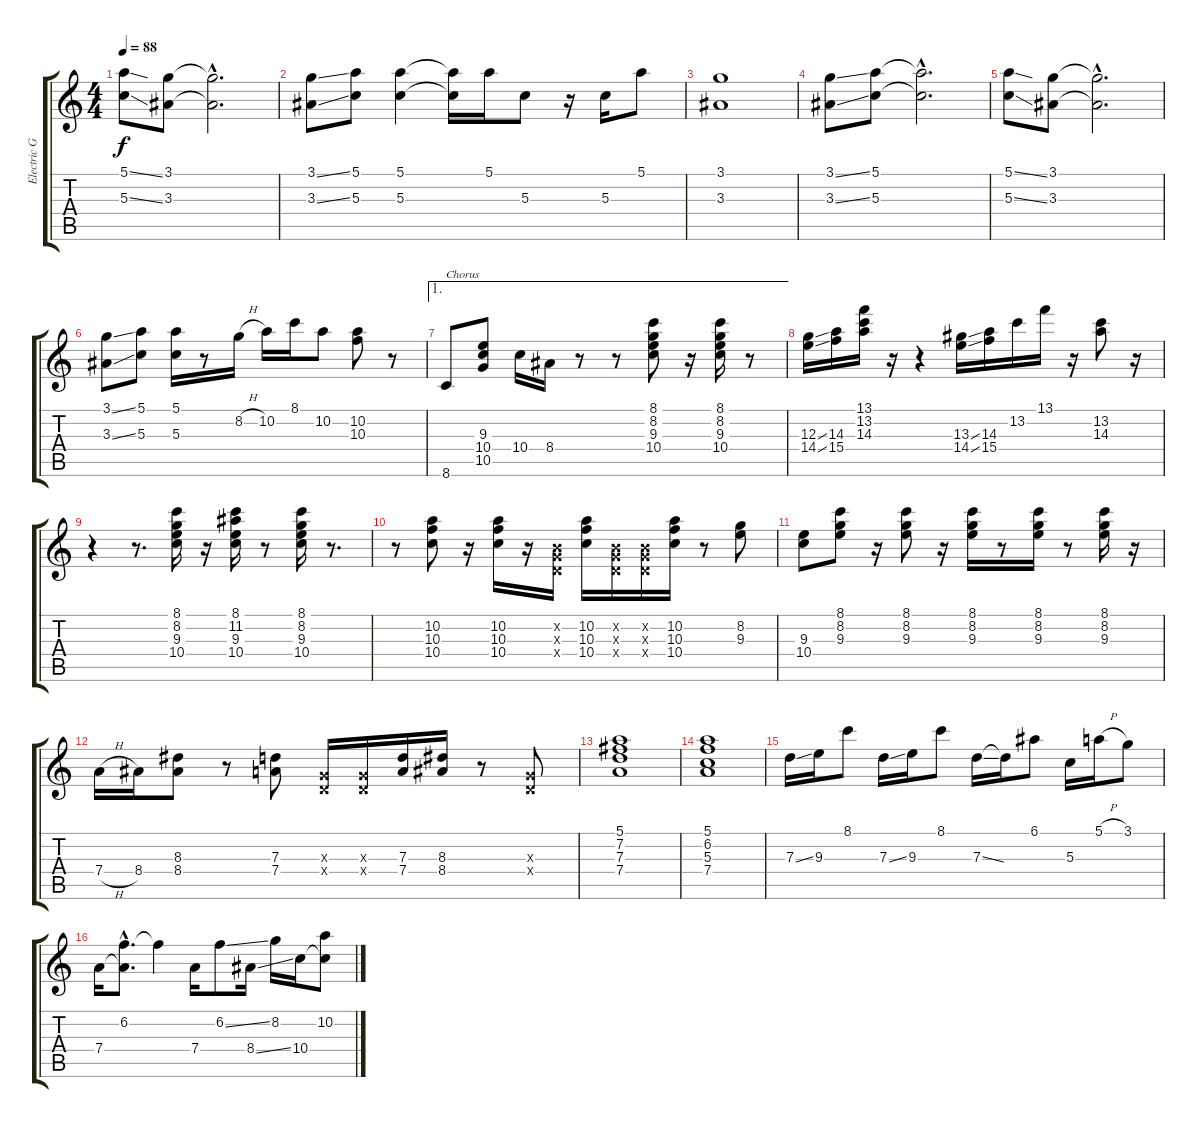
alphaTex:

\track ("Electric Guitar" "Electric G") {instrument electricguitarjazz}
\staff {score tabs}
\tuning (E4 B3 G3 D3 A2 E2) {hide}
\ts (4 4)
\tempo 88
\clef g2
\ks c
(5.1{ss} 5.3{ss}).8{dy f} (3.1 3.3).8 (3.1{hac t} 3.3{hac t}).2{d} |
(3.1{ss} 3.3{ss}).8 (5.1 5.3).8 (5.1 5.3).4 (5.1{t} 5.3{t}).16 5.1.16 5.3.8 r.16 5.3.16 5.1.8 |
(3.1 3.3).1 |
(3.1{ss} 3.3{ss}).8 (5.1 5.3).8 (5.1{hac t} 5.3{hac t}).2{d} |
(5.1{ss} 5.3{ss}).8 (3.1 3.3).8 (3.1{hac t} 3.3{hac t}).2{d} |
(3.1{ss} 3.3{ss}).8 (5.1 5.3).8 (5.1 5.3).16 r.8 8.2{h}.16 10.2.16 8.1.16 10.2.8 (10.2 10.3).8 r.8 |
\ae 1
8.6.8{txt "Chorus"} (9.3 10.4 10.5).8 10.4.16 8.4.16 r.8 r.8 (8.1 8.2 9.3 10.4).8 r.16 (8.1 8.2 9.3 10.4).16 r.8 |
(12.3{ss} 14.4{ss}).16 (14.3 15.4).16 (13.1 13.2 14.3).16 r.16 r.4 (13.3{ss} 14.4{ss}).16 (14.3 15.4).16 13.2.16 13.1.16 r.16 (13.2 14.3).8 r.16 |
r.4 r.8{d} (8.1 8.2 9.3 10.4).16 r.16 (8.1 11.2 9.3 10.4).16 r.8 (8.1 8.2 9.3 10.4).16 r.8{d} |
r.8 (10.2 10.3 10.4).8 r.16 (10.2 10.3 10.4).16 r.16 (0.2{x} 0.3{x} 0.4{x}).16 (10.2 10.3 10.4).16 (0.2{x} 0.3{x} 0.4{x}).16 (0.2{x} 0.3{x} 0.4{x}).16 (10.2 10.3 10.4).16 r.8 (8.2 9.3).8 |
(9.3 10.4).8 (8.1 8.2 9.3).8 r.16 (8.1 8.2 9.3).8 r.16 (8.1 8.2 9.3).16 r.8 (8.1 8.2 9.3).16 r.8 (8.1 8.2 9.3).16 r.16 |
7.4{h}.16 8.4.16 (8.3 8.4).8 r.8 (7.3 7.4).8 (0.3{x} 0.4{x}).16 (0.3{x} 0.4{x}).16 (7.3 7.4).16 (8.3 8.4).16 r.8 (0.3{x} 0.4{x}).8 |
(5.1 7.2 7.3 7.4).1 |
(5.1 6.2 5.3 7.4).1 |
7.3{ss}.16 9.3.16 8.1.8 7.3{ss}.16 9.3.16 8.1.8 7.3{ss}.16 7.3{t}.16 6.1.8 5.3.16 5.1{h}.16 3.1.8 |
7.4.16 (6.2{hac} 7.4{hac t}).8{d} 6.2{t}.4 7.4.16 6.2{ss}.8 8.4{ss}.16 8.2.16 10.4.16 (10.2 10.4{t}).8
